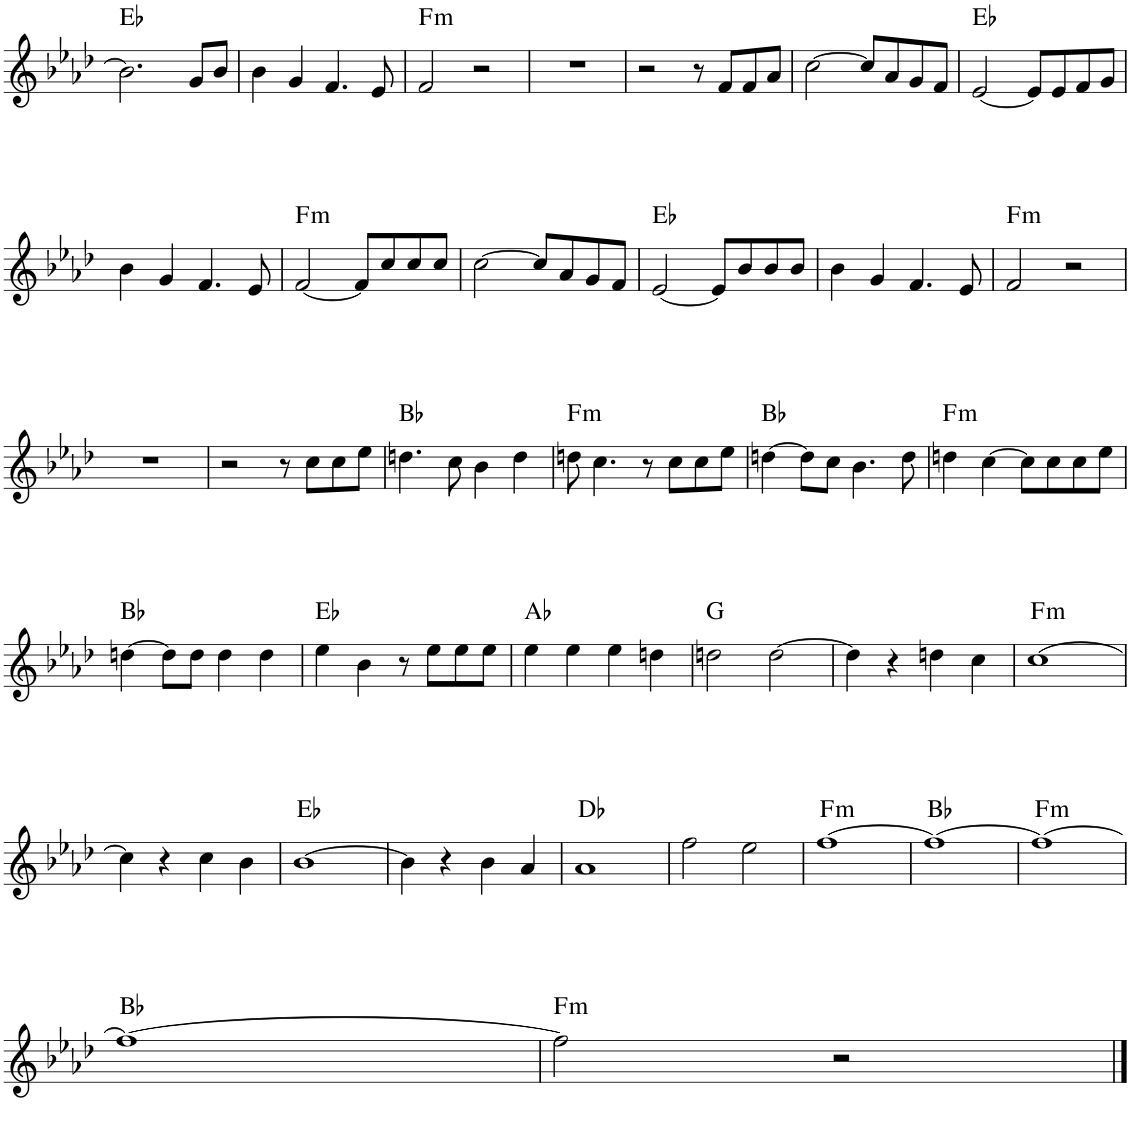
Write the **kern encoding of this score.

**kern	**harte
*part1	*part1
*staff1	*
*I"Piano	*
*I'Pno.	*
!!LO:PB:g=z
*clefG2	*
*k[b-e-a-d-]	*
*M4/4	*
=93	=93
2.b-\]	Eb:maj
8g/L	.
8b-/J	.
=94	=94
4b-\	.
4g/	.
4.f/	.
8e-/	.
=95	=95
!	!LO:H:kt=m
2f/	F:min
2r	.
=96	=96
1r	.
=97	=97
2r	.
8r	.
8f/L	.
8f/	.
8a-/J	.
=98	=98
[2cc\	.
8cc/L]	.
8a-/	.
8g/	.
8f/J	.
=99	=99
[2e-/	Eb:maj
8e-/L]	.
8e-/	.
8f/	.
8g/J	.
!!LO:LB:g=z
=100	=100
4b-\	.
4g/	.
4.f/	.
8e-/	.
=101	=101
!	!LO:H:kt=m
[2f/	F:min
8f/L]	.
8cc/	.
8cc/	.
8cc/J	.
=102	=102
[2cc\	.
8cc/L]	.
8a-/	.
8g/	.
8f/J	.
=103	=103
[2e-/	Eb:maj
8e-/L]	.
8b-/	.
8b-/	.
8b-/J	.
=104	=104
4b-\	.
4g/	.
4.f/	.
8e-/	.
=105	=105
!	!LO:H:kt=m
2f/	F:min
2r	.
!!LO:LB:g=z
=106	=106
1r	.
=107	=107
2r	.
8r	.
8cc\L	.
8cc\	.
8ee-\J	.
=108	=108
4.ddn\	Bb:maj
8cc\	.
4b-\	.
4dd\	.
=109	=109
!	!LO:H:kt=m
8ddn\	F:min
4.cc\	.
8r	.
8cc\L	.
8cc\	.
8ee-\J	.
=110	=110
[4ddn\	Bb:maj
8dd\L]	.
8cc\J	.
4.b-\	.
8dd\	.
=111	=111
!	!LO:H:kt=m
4ddn\	F:min
[4cc\	.
8cc\L]	.
8cc\	.
8cc\	.
8ee-\J	.
!!LO:LB:g=z
=112	=112
[4ddn\	Bb:maj
8dd\L]	.
8dd\J	.
4dd\	.
4dd\	.
=113	=113
4ee-\	Eb:maj
4b-\	.
8r	.
8ee-\L	.
8ee-\	.
8ee-\J	.
=114	=114
4ee-\	Ab:maj
4ee-\	.
4ee-\	.
4ddn\	.
=115	=115
2ddn\	G:maj
[2dd\	.
=116	=116
4dd\]	.
4r	.
4ddn\	.
4cc\	.
=117	=117
!	!LO:H:kt=m
[1cc	F:min
!!LO:LB:g=z
=118	=118
4cc\]	.
4r	.
4cc\	.
4b-\	.
=119	=119
[1b-	Eb:maj
=120	=120
4b-\]	.
4r	.
4b-\	.
4a-/	.
=121	=121
1a-	Db:maj
=122	=122
2ff\	.
2ee-\	.
=123	=123
!	!LO:H:kt=m
[1ff	F:min
=124	=124
1ff_	Bb:maj
=125	=125
!	!LO:H:kt=m
1ff_	F:min
!!LO:LB:g=z
=126	=126
1ff_	Bb:maj
=127	=127
!	!LO:H:kt=m
2ff\]	F:min
2r	.
==	==
*-	*-
